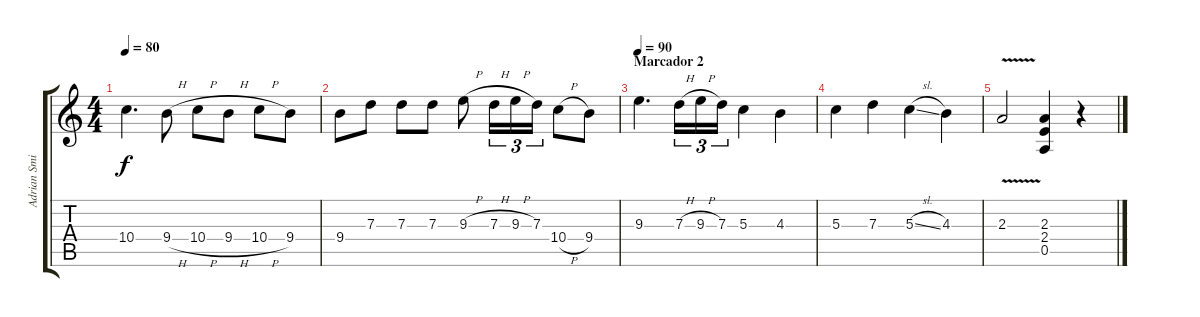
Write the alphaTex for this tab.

\track ("Adrian Smith" "Adrian Smi") {instrument distortionguitar}
\staff {score tabs}
\tuning (E4 B3 G3 D3 A2 E2) {hide}
\ts (4 4)
\tempo 80
\clef g2
\ks c
10.4.4{d dy f} 9.4{h}.8 10.4{h}.8 9.4{h}.8 10.4{h}.8 9.4.8 |
9.4.8 7.3.8 7.3.8 7.3.8 9.3{h}.8 7.3{h}.16{tu (3 2)} 9.3{h}.16{tu (3 2)} 7.3.16{tu (3 2)} 10.4{h}.8 9.4.8 |
\section ("" "Marcador 2")
\tempo 90
9.3.4{d} 7.3{h}.16{tu (3 2)} 9.3{h}.16{tu (3 2)} 7.3.16{tu (3 2)} 5.3.4 4.3.4 |
5.3.4 7.3.4 5.3{sl}.4 4.3.4 |
2.3{v}.2 (2.3 2.4 0.5).4 r.4
